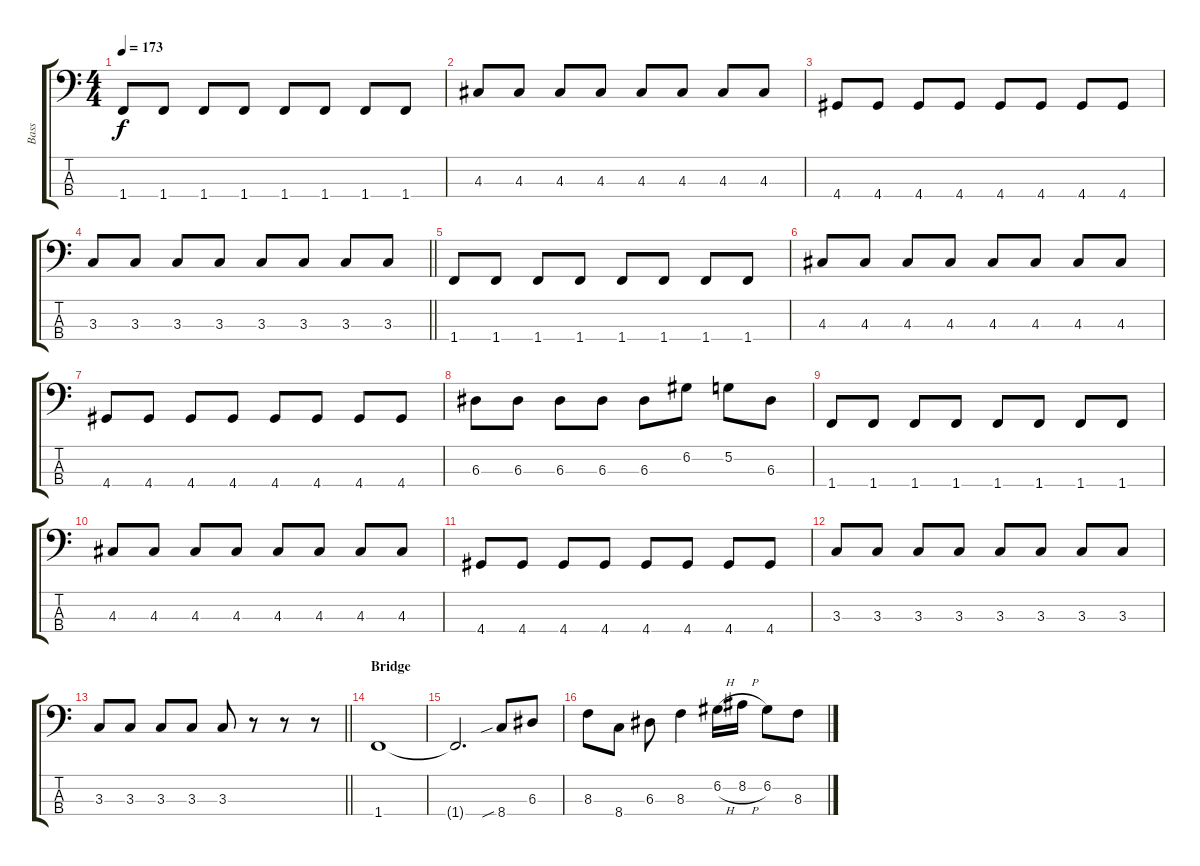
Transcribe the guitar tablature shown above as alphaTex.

\track ("Bass" "Bass") {instrument electricbassfinger}
\staff {score tabs}
\tuning (G2 D2 A1 E1) {hide}
\ts (4 4)
\tempo 173
\clef f4
\ks c
1.4.8{dy f} 1.4.8 1.4.8 1.4.8 1.4.8 1.4.8 1.4.8 1.4.8 |
4.3.8 4.3.8 4.3.8 4.3.8 4.3.8 4.3.8 4.3.8 4.3.8 |
4.4.8 4.4.8 4.4.8 4.4.8 4.4.8 4.4.8 4.4.8 4.4.8 |
\barLineRight lightlight
3.3.8 3.3.8 3.3.8 3.3.8 3.3.8 3.3.8 3.3.8 3.3.8 |
1.4.8 1.4.8 1.4.8 1.4.8 1.4.8 1.4.8 1.4.8 1.4.8 |
4.3.8 4.3.8 4.3.8 4.3.8 4.3.8 4.3.8 4.3.8 4.3.8 |
4.4.8 4.4.8 4.4.8 4.4.8 4.4.8 4.4.8 4.4.8 4.4.8 |
6.3.8 6.3.8 6.3.8 6.3.8 6.3.8 6.2.8 5.2.8 6.3.8 |
1.4.8 1.4.8 1.4.8 1.4.8 1.4.8 1.4.8 1.4.8 1.4.8 |
4.3.8 4.3.8 4.3.8 4.3.8 4.3.8 4.3.8 4.3.8 4.3.8 |
4.4.8 4.4.8 4.4.8 4.4.8 4.4.8 4.4.8 4.4.8 4.4.8 |
3.3.8 3.3.8 3.3.8 3.3.8 3.3.8 3.3.8 3.3.8 3.3.8 |
\barLineRight lightlight
3.3.8 3.3.8 3.3.8 3.3.8 3.3.8 r.8 r.8 r.8 |
\section ("" "Bridge")
1.4.1 |
1.4{t}.2{d} 8.4{sib}.8 6.3.8 |
8.3.8 8.4.8 6.3.8 8.3.4 6.2{h}.16 8.2{h}.16 6.2.8 8.3.8
